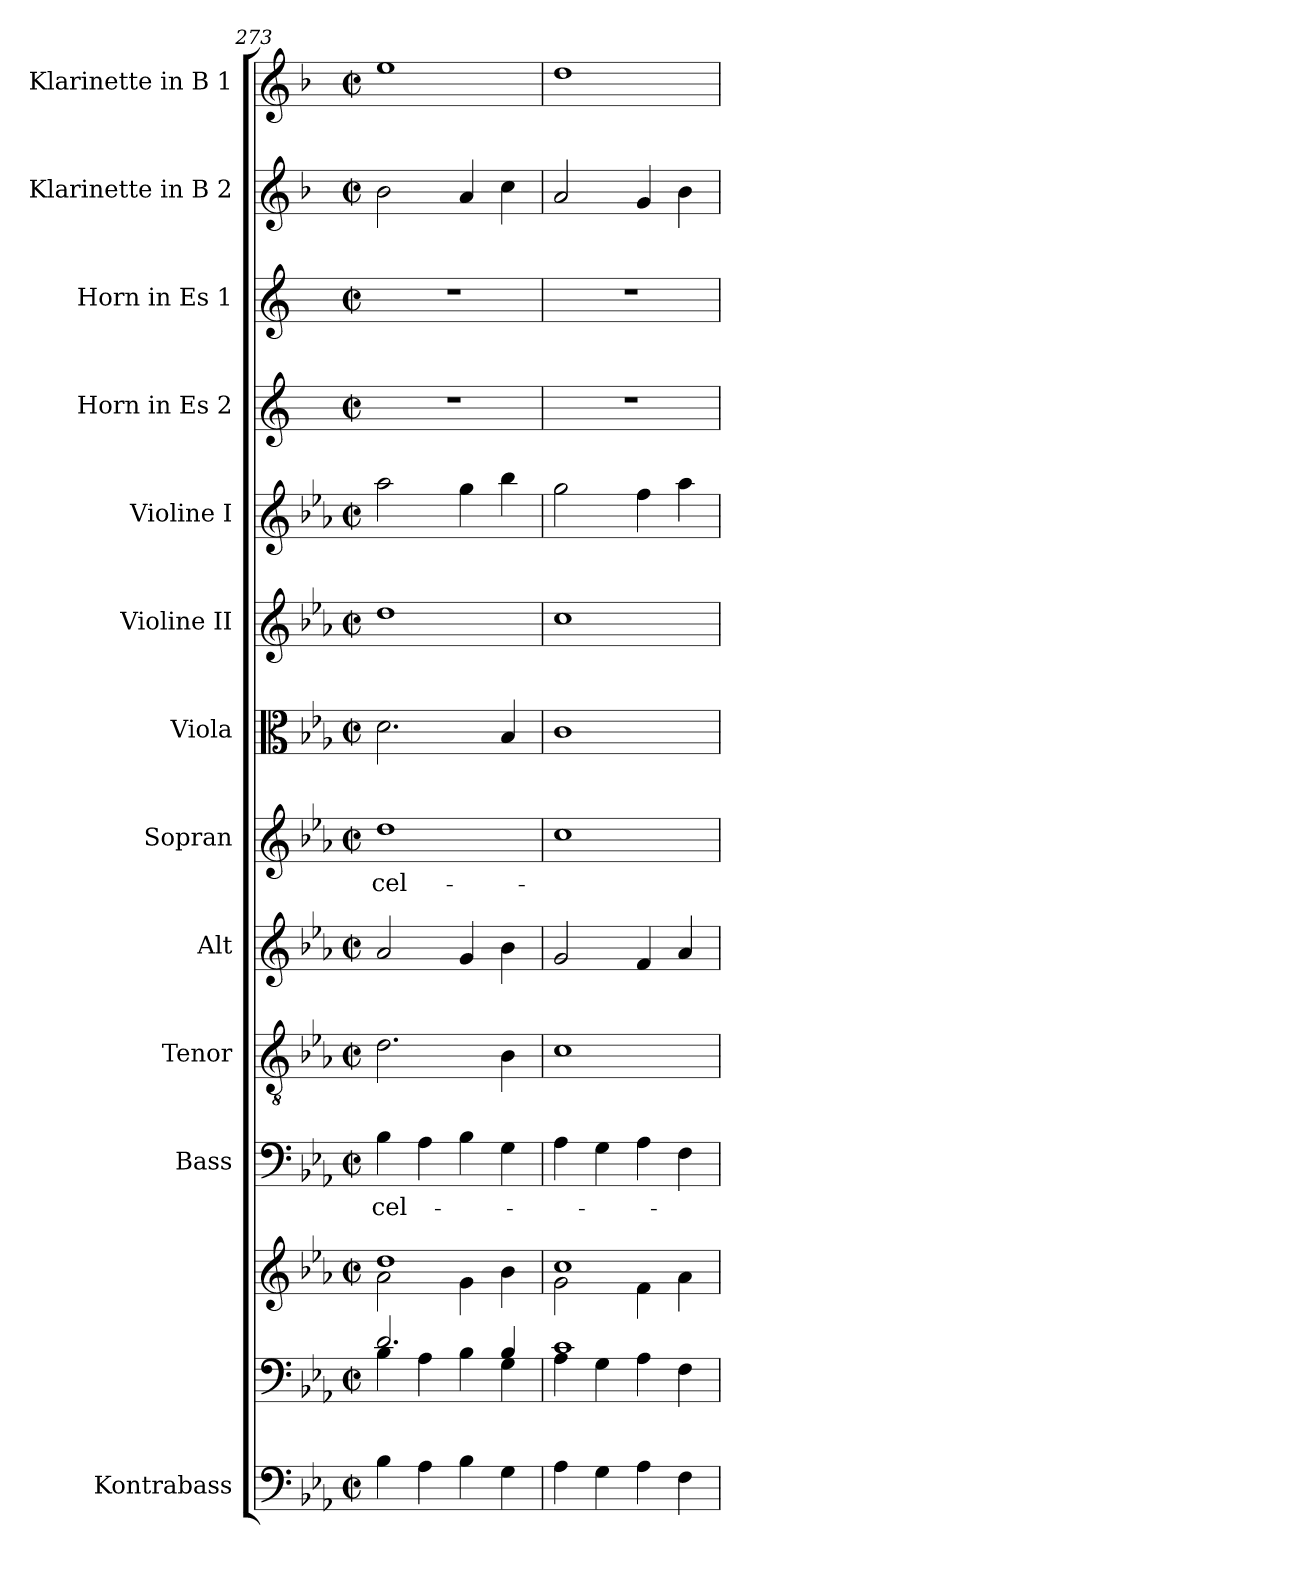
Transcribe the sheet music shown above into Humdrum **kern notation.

**kern	**kern	**kern	**kern	**text	**kern	**kern	**kern	**text	**kern	**kern	**kern	**kern	**kern	**kern	**kern
*part13	*part12	*part12	*part11	*part11	*part10	*part9	*part8	*part8	*part7	*part6	*part5	*part4	*part3	*part2	*part1
*staff14	*staff13	*staff12	*staff11	*staff11	*staff10	*staff9	*staff8	*staff8	*staff7	*staff6	*staff5	*staff4	*staff3	*staff2	*staff1
*I"Kontrabass	*	*	*I"Bass	*	*I"Tenor	*I"Alt	*I"Sopran	*	*I"Viola	*I"Violine II	*I"Violine I	*I"Horn in Es 2	*I"Horn in Es 1	*I"Klarinette in B 2	*I"Klarinette in B 1
*I'Kb.	*	*	*I'B	*	*I'T	*I'A	*I'S	*	*I'Vla.	*I'Vl. II	*I'Vl. I	*I'Hrn. 2	*I'Hrn. 1	*	*
*clefF4	*clefF4	*clefG2	*clefF4	*	*clefGv2	*clefG2	*clefG2	*	*clefC3	*clefG2	*clefG2	*clefG2	*clefG2	*clefG2	*clefG2
*ITrd7c12	*	*	*	*	*	*	*	*	*	*	*	*ITrd5c9	*ITrd5c9	*ITrd1c2	*ITrd1c2
*k[b-e-a-]	*k[b-e-a-]	*k[b-e-a-]	*k[b-e-a-]	*	*k[b-e-a-]	*k[b-e-a-]	*k[b-e-a-]	*	*k[b-e-a-]	*k[b-e-a-]	*k[b-e-a-]	*k[b-e-a-]	*k[b-e-a-]	*k[b-e-a-]	*k[b-e-a-]
*E-:	*E-:	*E-:	*E-:	*	*E-:	*E-:	*E-:	*	*E-:	*E-:	*E-:	*E-:	*E-:	*E-:	*E-:
*M2/2	*M2/2	*M2/2	*M2/2	*	*M2/2	*M2/2	*M2/2	*	*M2/2	*M2/2	*M2/2	*M2/2	*M2/2	*M2/2	*M2/2
*met(c|)	*met(c|)	*met(c|)	*met(c|)	*	*met(c|)	*met(c|)	*met(c|)	*	*met(c|)	*met(c|)	*met(c|)	*met(c|)	*met(c|)	*met(c|)	*met(c|)
=273	=273	=273	=273	=273	=273	=273	=273	=273	=273	=273	=273	=273	=273	=273	=273
*	*^	*^	*	*	*	*	*	*	*	*	*	*	*	*	*
!	!	!	!	!	!	!LO:LY:b	!	!	!	!LO:LY:b	!	!	!	!	!	!	!
4BB-\	2.d/	4B-\	1dd	2a-\	4B-\	-cel-	2.d\	2a-/	1dd	-cel-	2.d\	1dd	2aa-\	1r	1r	2a-\	1dd
4AA-\	.	4A-\	.	.	4A-\	.	.	.	.	.	.	.	.	.	.	.	.
4BB-\	.	4B-\	.	4g\	4B-\	.	.	4g/	.	.	.	.	4gg\	.	.	4g/	.
4GG\	4B-/	4G\	.	4b-\	4G\	.	4B-\	4b-\	.	.	4B-/	.	4bb-\	.	.	4b-\	.
=274	=274	=274	=274	=274	=274	=274	=274	=274	=274	=274	=274	=274	=274	=274	=274	=274	=274
4AA-\	1c	4A-\	1cc	2g\	4A-\	.	1c	2g/	1cc	.	1c	1cc	2gg\	1r	1r	2g/	1cc
4GG\	.	4G\	.	.	4G\	.	.	.	.	.	.	.	.	.	.	.	.
4AA-\	.	4A-\	.	4f\	4A-\	.	.	4f/	.	.	.	.	4ff\	.	.	4f/	.
4FF\	.	4F\	.	4a-\	4F\	.	.	4a-/	.	.	.	.	4aa-\	.	.	4a-\	.
*	*v	*v	*	*	*	*	*	*	*	*	*	*	*	*	*	*	*
*	*	*v	*v	*	*	*	*	*	*	*	*	*	*	*	*	*
=	=	=	=	=	=	=	=	=	=	=	=	=	=	=	=
*-	*-	*-	*-	*-	*-	*-	*-	*-	*-	*-	*-	*-	*-	*-	*-
